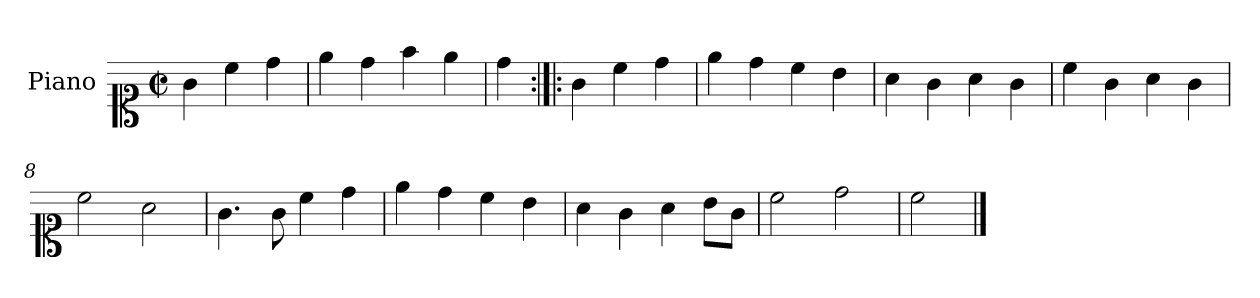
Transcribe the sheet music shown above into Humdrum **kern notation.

**kern
*part1
*staff1
*I"Piano
*I'Pno.
*clefC1
*k[]
*M2/2
*met(c|)
=1
4g\
4cc\
4dd\
=2
4ee\
4dd\
4ff\
4ee\
=3
4dd\
=4:|!|:
4g\
4cc\
4dd\
=5
4ee\
4dd\
4cc\
4b\
=6
4a\
4g\
4a\
4g\
=7
4cc\
4g\
4a\
4g\
=8
2cc\
2a\
=9
4.g\
8g\
4cc\
4dd\
=10
4ee\
4dd\
4cc\
4b\
=11
4a\
4g\
4a\
8b\L
8g\J
=12
2cc\
2dd\
=13
2cc\
==
*-
